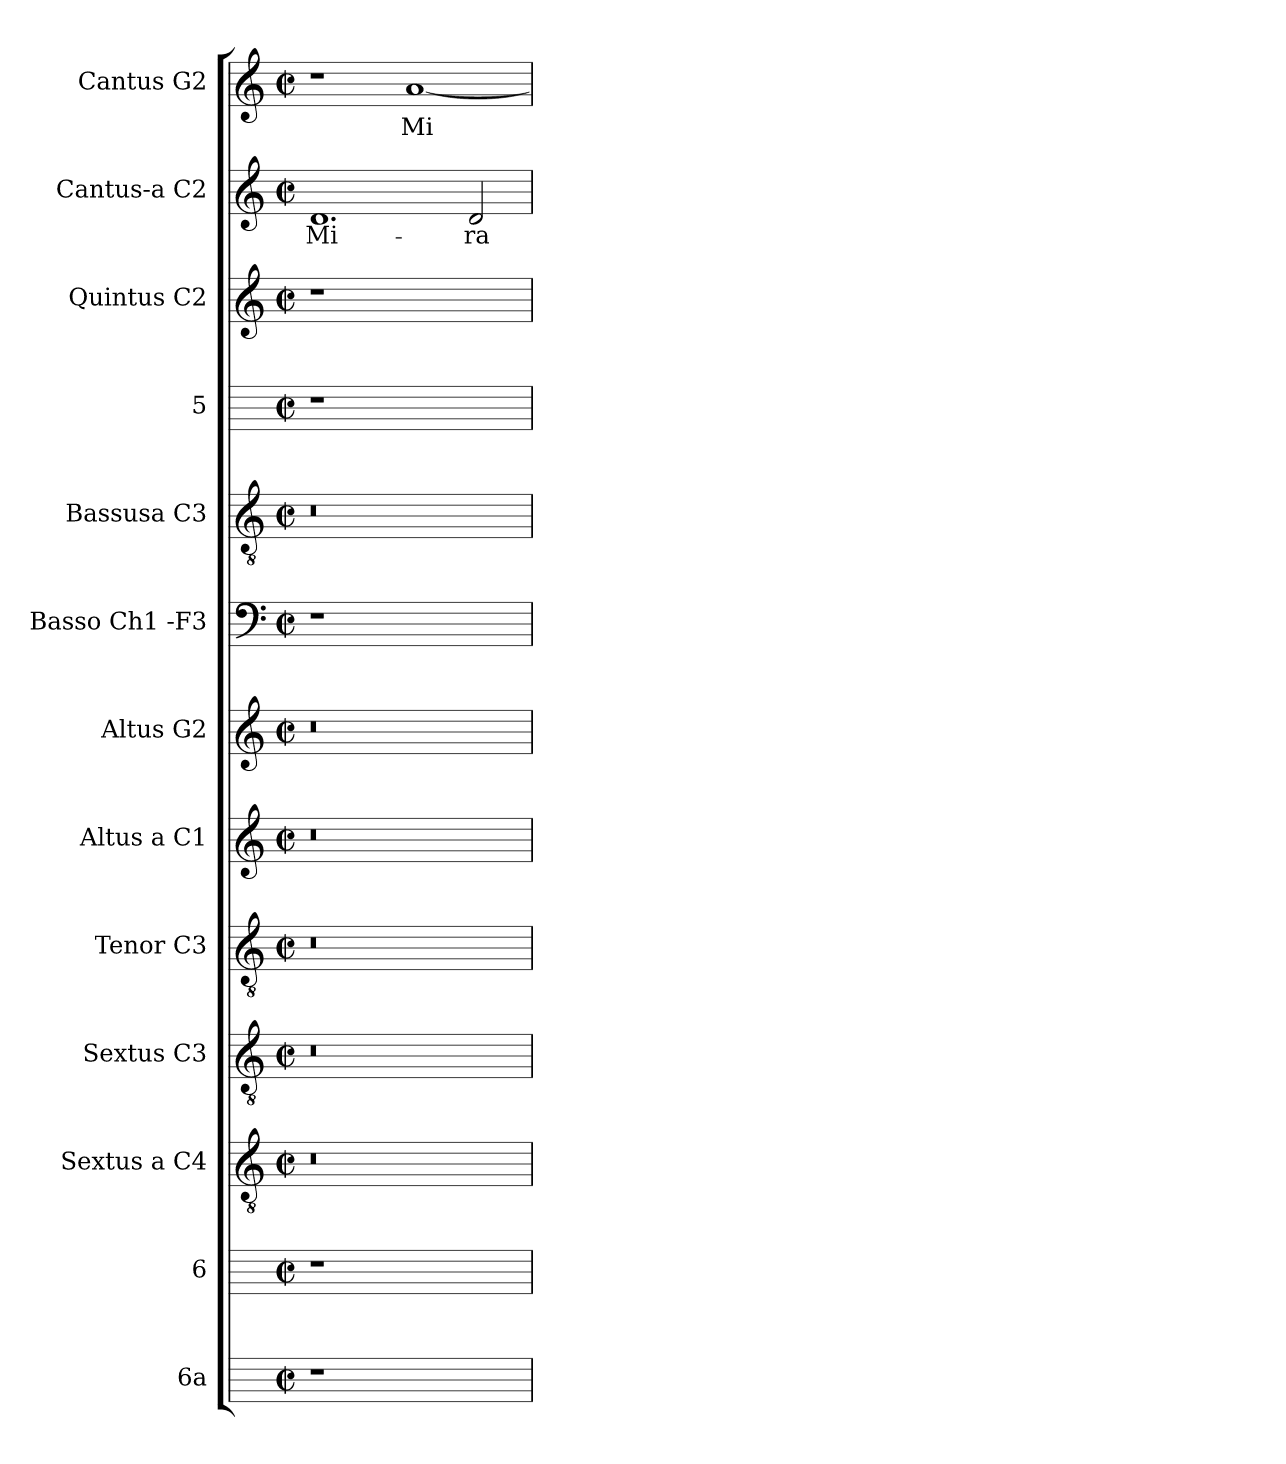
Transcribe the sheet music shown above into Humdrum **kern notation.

**kern	**kern	**kern	**kern	**kern	**kern	**kern	**kern	**kern	**kern	**kern	**kern	**text	**kern	**text
*part13	*part12	*part11	*part10	*part9	*part8	*part7	*part6	*part5	*part4	*part3	*part2	*part2	*part1	*part1
*staff13	*staff12	*staff11	*staff10	*staff9	*staff8	*staff7	*staff6	*staff5	*staff4	*staff3	*staff2	*staff2	*staff1	*staff1
*I"6a	*I"6	*I"Sextus a  C4	*I"Sextus  C3	*I"Tenor  C3	*I"Altus a  C1	*I"Altus  G2	*I"Basso  Ch1 -F3	*I"Bassusa  C3	*I"5	*I"Quintus  C2	*I"Cantus-a  C2	*	*I"Cantus  G2	*
*I'6a	*	*	*	*I'T	*I'Aa	*I'A	*I'B	*I'Ba	*	*	*I'Ca	*	*I'C	*
!!LO:PB:g=z
*stria5	*stria5	*stria5	*stria5	*stria5	*stria5	*stria5	*stria5	*stria5	*stria5	*stria5	*stria5	*	*stria5	*
*	*	*clefGv2	*clefGv2	*clefGv2	*clefG2	*clefG2	*clefF4	*clefGv2	*	*clefG2	*clefG2	*	*clefG2	*
*k[]	*k[]	*k[]	*k[]	*k[]	*k[]	*k[]	*k[]	*k[]	*k[]	*k[]	*k[]	*	*k[]	*
*C:	*C:	*C:	*C:	*C:	*C:	*C:	*C:	*C:	*C:	*C:	*C:	*	*C:	*
*M2/2	*M2/2	*M2/2	*M2/2	*M2/2	*M2/2	*M2/2	*M2/2	*M2/2	*M2/2	*M2/2	*M2/2	*	*M2/2	*
*met(c|)	*met(c|)	*met(c|)	*met(c|)	*met(c|)	*met(c|)	*met(c|)	*met(c|)	*met(c|)	*met(c|)	*met(c|)	*met(c|)	*	*met(c|)	*
=1	=1	=1	=1	=1	=1	=1	=1	=1	=1	=1	=1	=1	=1	=1
!	!	!	!	!	!	!	!	!	!	!	!	!LO:LY:b:cj	!	!
1r	1r	0r	0r	0r	0r	0r	1r	0r	1r	1r	1.d	Mi-	1r	.
!	!	!	!	!	!	!	!	!	!	!	!	!	!	!LO:LY:b:cj
1ryy	1ryy	.	.	.	.	.	1ryy	.	1ryy	1ryy	.	.	[<1a	Mi-
!	!	!	!	!	!	!	!	!	!	!	!	!LO:LY:b:cj	!	!
.	.	.	.	.	.	.	.	.	.	.	2d/	-ra	.	.
=	=	=	=	=	=	=	=	=	=	=	=	=	=	=
*-	*-	*-	*-	*-	*-	*-	*-	*-	*-	*-	*-	*-	*-	*-
